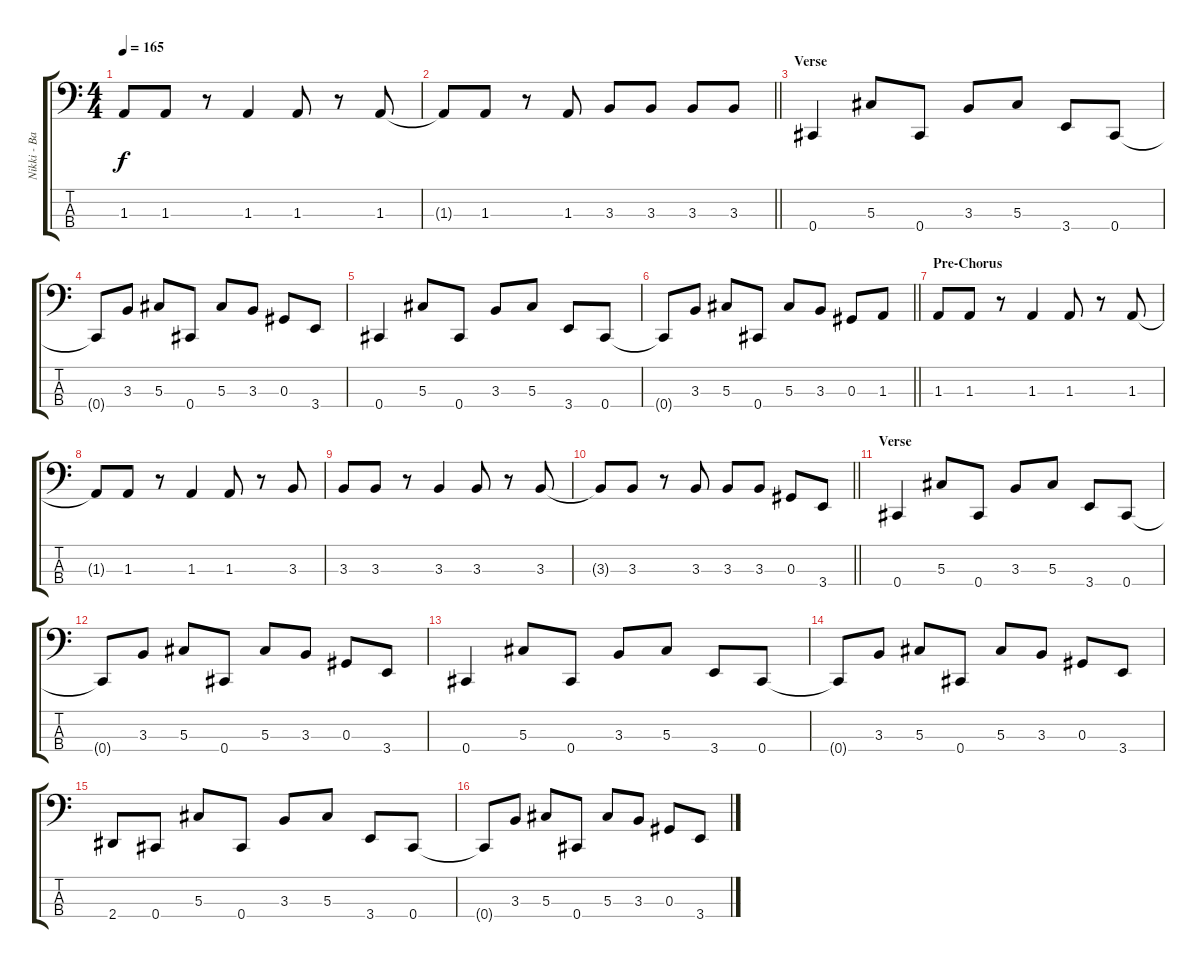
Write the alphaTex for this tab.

\track ("Nikki - Bass" "Nikki - Ba") {instrument electricbassfinger}
\staff {score tabs}
\tuning (Gb2 Db2 Ab1 Db1) {hide}
\ts (4 4)
\tempo 165
\clef f4
\ks c
1.3.8{dy f} 1.3.8 r.8 1.3.4 1.3.8 r.8 1.3.8 |
\barLineRight lightlight
1.3{t}.8 1.3.8 r.8 1.3.8 3.3.8 3.3.8 3.3.8 3.3.8 |
\section ("" "Verse")
0.4.4 5.3.8 0.4.8 3.3.8 5.3.8 3.4.8 0.4.8 |
0.4{t}.8 3.3.8 5.3.8 0.4.8 5.3.8 3.3.8 0.3.8 3.4.8 |
0.4.4 5.3.8 0.4.8 3.3.8 5.3.8 3.4.8 0.4.8 |
\barLineRight lightlight
0.4{t}.8 3.3.8 5.3.8 0.4.8 5.3.8 3.3.8 0.3.8 1.3.8 |
\section ("" "Pre-Chorus")
1.3.8 1.3.8 r.8 1.3.4 1.3.8 r.8 1.3.8 |
1.3{t}.8 1.3.8 r.8 1.3.4 1.3.8 r.8 3.3.8 |
3.3.8 3.3.8 r.8 3.3.4 3.3.8 r.8 3.3.8 |
\barLineRight lightlight
3.3{t}.8 3.3.8 r.8 3.3.8 3.3.8 3.3.8 0.3.8 3.4.8 |
\section ("" "Verse")
0.4.4 5.3.8 0.4.8 3.3.8 5.3.8 3.4.8 0.4.8 |
0.4{t}.8 3.3.8 5.3.8 0.4.8 5.3.8 3.3.8 0.3.8 3.4.8 |
0.4.4 5.3.8 0.4.8 3.3.8 5.3.8 3.4.8 0.4.8 |
0.4{t}.8 3.3.8 5.3.8 0.4.8 5.3.8 3.3.8 0.3.8 3.4.8 |
2.4.8 0.4.8 5.3.8 0.4.8 3.3.8 5.3.8 3.4.8 0.4.8 |
0.4{t}.8 3.3.8 5.3.8 0.4.8 5.3.8 3.3.8 0.3.8 3.4.8
